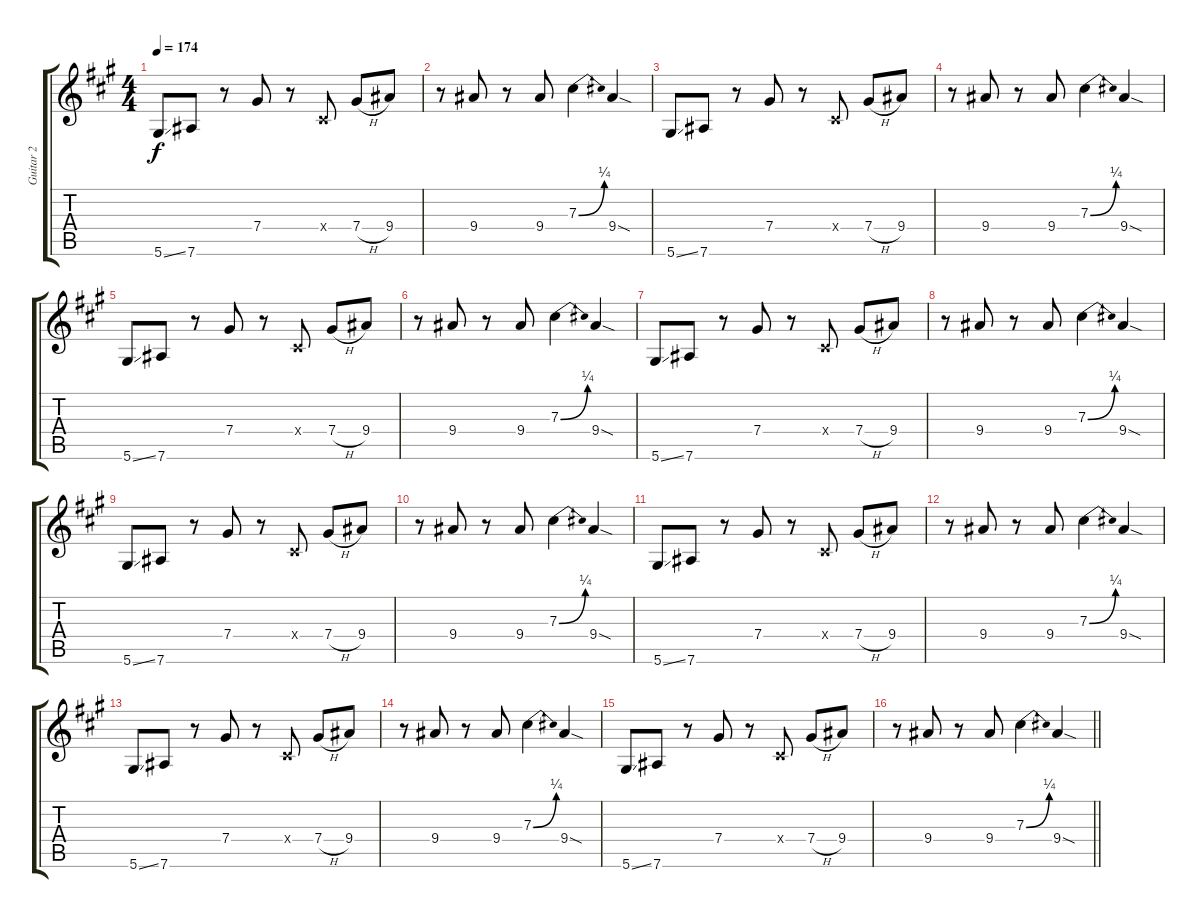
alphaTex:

\track ("Guitar 2" "Guitar 2") {instrument overdrivenguitar}
\staff {score tabs}
\tuning (Eb4 Bb3 Gb3 Db3 Ab2 Eb2) {hide}
\ts (4 4)
\tempo 174
\clef g2
\ks a
5.6{ss}.8{dy f} 7.6.8 r.8 7.4.8 r.8 0.4{x}.8 7.4{h}.8 9.4.8 |
r.8 9.4.8 r.8 9.4.8 7.3{be (bend 0 0 60 1)}.4 9.4{sod}.4 |
5.6{ss}.8 7.6.8 r.8 7.4.8 r.8 0.4{x}.8 7.4{h}.8 9.4.8 |
r.8 9.4.8 r.8 9.4.8 7.3{be (bend 0 0 60 1)}.4 9.4{sod}.4 |
5.6{ss}.8 7.6.8 r.8 7.4.8 r.8 0.4{x}.8 7.4{h}.8 9.4.8 |
r.8 9.4.8 r.8 9.4.8 7.3{be (bend 0 0 60 1)}.4 9.4{sod}.4 |
5.6{ss}.8 7.6.8 r.8 7.4.8 r.8 0.4{x}.8 7.4{h}.8 9.4.8 |
r.8 9.4.8 r.8 9.4.8 7.3{be (bend 0 0 60 1)}.4 9.4{sod}.4 |
5.6{ss}.8 7.6.8 r.8 7.4.8 r.8 0.4{x}.8 7.4{h}.8 9.4.8 |
r.8 9.4.8 r.8 9.4.8 7.3{be (bend 0 0 60 1)}.4 9.4{sod}.4 |
5.6{ss}.8 7.6.8 r.8 7.4.8 r.8 0.4{x}.8 7.4{h}.8 9.4.8 |
r.8 9.4.8 r.8 9.4.8 7.3{be (bend 0 0 60 1)}.4 9.4{sod}.4 |
5.6{ss}.8 7.6.8 r.8 7.4.8 r.8 0.4{x}.8 7.4{h}.8 9.4.8 |
r.8 9.4.8 r.8 9.4.8 7.3{be (bend 0 0 60 1)}.4 9.4{sod}.4 |
5.6{ss}.8 7.6.8 r.8 7.4.8 r.8 0.4{x}.8 7.4{h}.8 9.4.8 |
\barLineRight lightlight
r.8 9.4.8 r.8 9.4.8 7.3{be (bend 0 0 60 1)}.4 9.4{sod}.4
